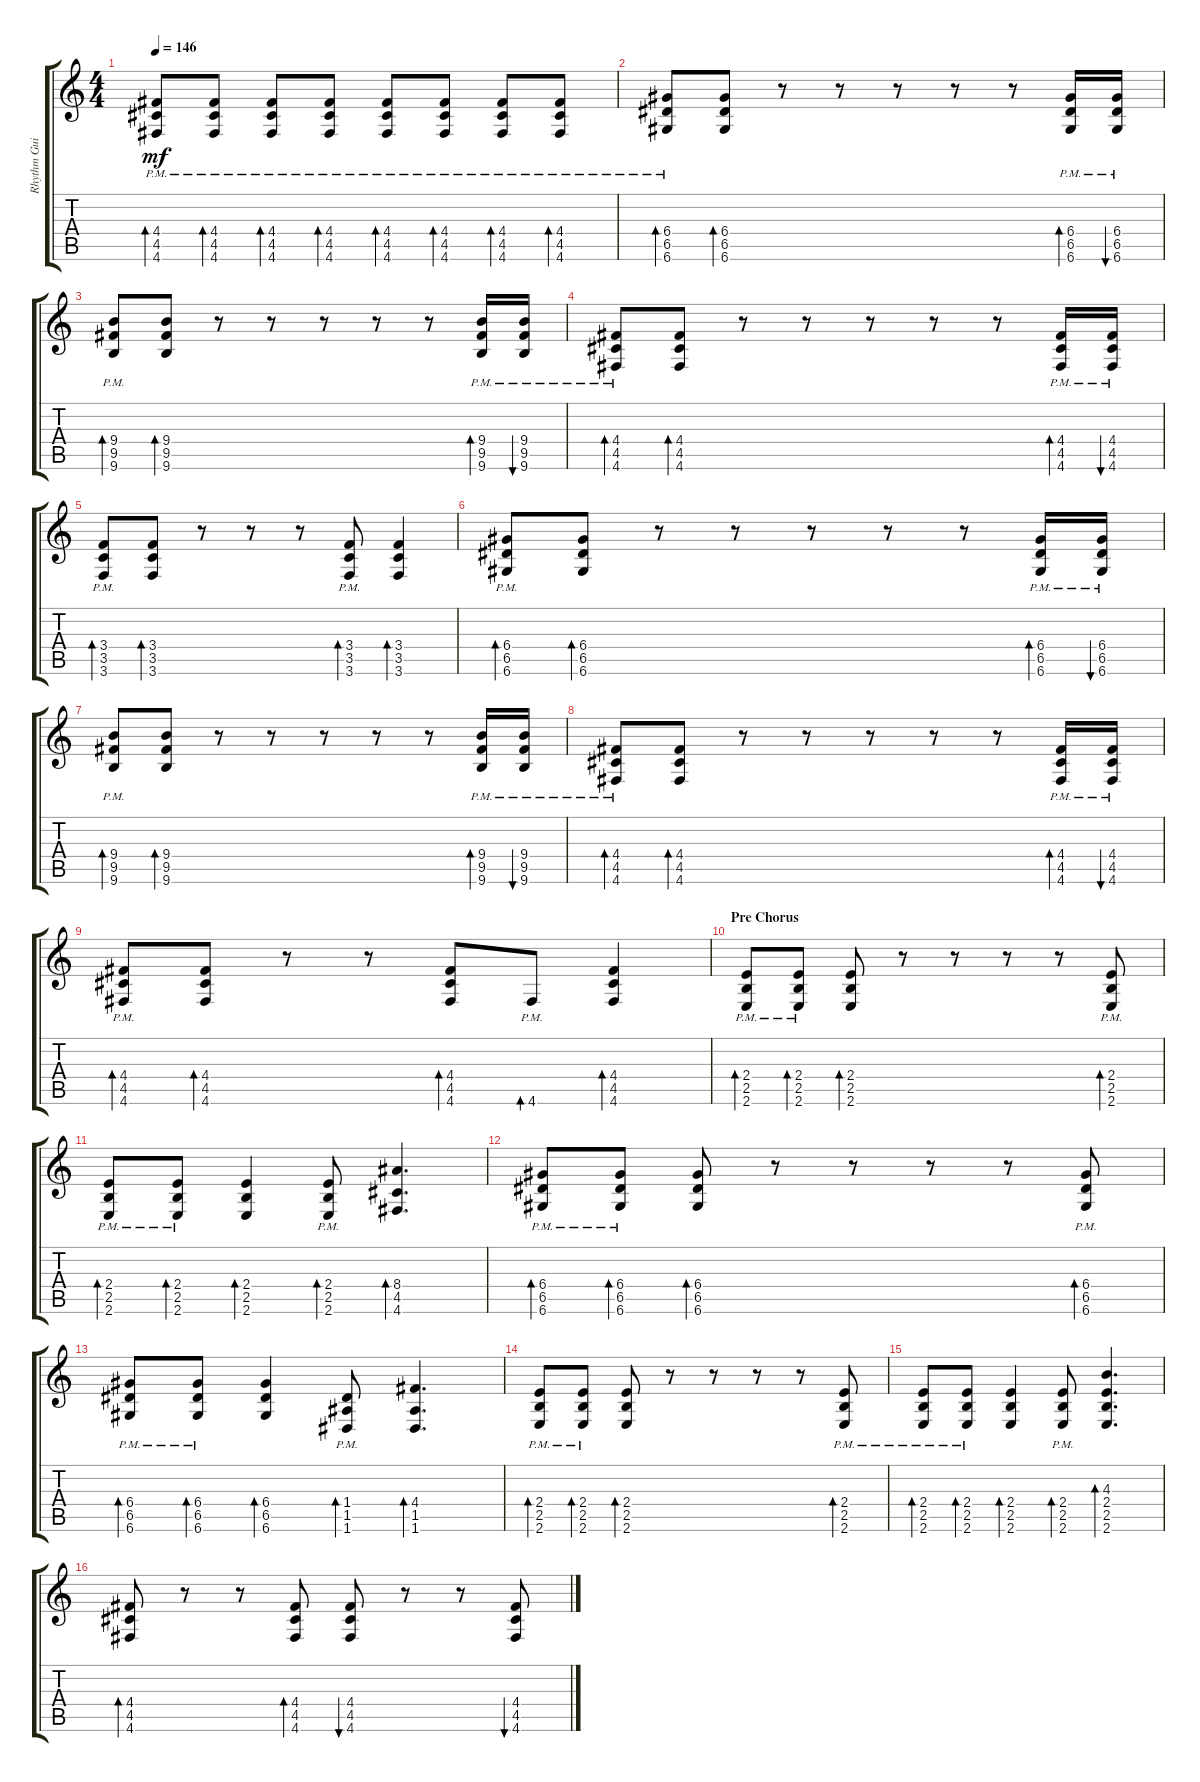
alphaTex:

\track ("Rhythm Guitar" "Rhythm Gui") {instrument overdrivenguitar}
\staff {score tabs}
\tuning (E4 B3 G3 D3 A2 D2) {hide}
\ts (4 4)
\tempo 146
\clef g2
\ks c
(4.4{pm} 4.5{pm} 4.6{pm}).8{bd 30 dy mf} (4.4{pm} 4.5{pm} 4.6{pm}).8{bd 30} (4.4{pm} 4.5{pm} 4.6{pm}).8{bd 30} (4.4{pm} 4.5{pm} 4.6{pm}).8{bd 30} (4.4{pm} 4.5{pm} 4.6{pm}).8{bd 30} (4.4{pm} 4.5{pm} 4.6{pm}).8{bd 30} (4.4{pm} 4.5{pm} 4.6{pm}).8{bd 30} (4.4{pm} 4.5{pm} 4.6{pm}).8{bd 30} |
(6.4{pm} 6.5{pm} 6.6{pm}).8{bd 30} (6.4 6.5 6.6).8{bd 30} r.8 r.8 r.8 r.8 r.8 (6.4{pm} 6.5{pm} 6.6{pm}).16{bd 30} (6.4{pm} 6.5{pm} 6.6{pm}).16{bu 30} |
(9.4{pm} 9.5{pm} 9.6{pm}).8{bd 30} (9.4 9.5 9.6).8{bd 30} r.8 r.8 r.8 r.8 r.8 (9.4{pm} 9.5{pm} 9.6{pm}).16{bd 30} (9.4{pm} 9.5{pm} 9.6{pm}).16{bu 30} |
(4.4{pm} 4.5{pm} 4.6{pm}).8{bd 30} (4.4 4.5 4.6).8{bd 30} r.8 r.8 r.8 r.8 r.8 (4.4{pm} 4.5{pm} 4.6{pm}).16{bd 30} (4.4{pm} 4.5{pm} 4.6{pm}).16{bu 30} |
(3.4{pm} 3.5{pm} 3.6{pm}).8{bd 30} (3.4 3.5 3.6).8{bd 30} r.8 r.8 r.8 (3.4{pm} 3.5{pm} 3.6{pm}).8{bd 30} (3.4 3.5 3.6).4{bd 30} |
(6.4{pm} 6.5{pm} 6.6{pm}).8{bd 30} (6.4 6.5 6.6).8{bd 30} r.8 r.8 r.8 r.8 r.8 (6.4{pm} 6.5{pm} 6.6{pm}).16{bd 30} (6.4{pm} 6.5{pm} 6.6{pm}).16{bu 30} |
(9.4{pm} 9.5{pm} 9.6{pm}).8{bd 30} (9.4 9.5 9.6).8{bd 30} r.8 r.8 r.8 r.8 r.8 (9.4{pm} 9.5{pm} 9.6{pm}).16{bd 30} (9.4{pm} 9.5{pm} 9.6{pm}).16{bu 30} |
(4.4{pm} 4.5{pm} 4.6{pm}).8{bd 30} (4.4 4.5 4.6).8{bd 30} r.8 r.8 r.8 r.8 r.8 (4.4{pm} 4.5{pm} 4.6{pm}).16{bd 30} (4.4{pm} 4.5{pm} 4.6{pm}).16{bu 30} |
(4.4{pm} 4.5{pm} 4.6{pm}).8{bd 30} (4.4 4.5 4.6).8{bd 30} r.8 r.8 (4.4 4.5 4.6).8{bd 30} 4.6{pm}.8{bd 30} (4.4 4.5 4.6).4{bd 30} |
\section ("" "Pre Chorus")
(2.4{pm} 2.5{pm} 2.6{pm}).8{bd 30} (2.4{pm} 2.5{pm} 2.6{pm}).8{bd 30} (2.4 2.5 2.6).8{bd 30} r.8 r.8 r.8 r.8 (2.4{pm} 2.5{pm} 2.6{pm}).8{bd 30} |
(2.4{pm} 2.5{pm} 2.6{pm}).8{bd 30} (2.4{pm} 2.5{pm} 2.6{pm}).8{bd 30} (2.4 2.5 2.6).4{bd 30} (2.4{pm} 2.5{pm} 2.6{pm}).8{bd 30} (8.4 4.5 4.6).4{d bd 30} |
(6.4{pm} 6.5{pm} 6.6{pm}).8{bd 30} (6.4{pm} 6.5{pm} 6.6{pm}).8{bd 30} (6.4 6.5 6.6).8{bd 30} r.8 r.8 r.8 r.8 (6.4{pm} 6.5{pm} 6.6{pm}).8{bd 30} |
(6.4{pm} 6.5{pm} 6.6{pm}).8{bd 30} (6.4{pm} 6.5{pm} 6.6{pm}).8{bd 30} (6.4 6.5 6.6).4{bd 30} (1.4{pm} 1.5{pm} 1.6{pm}).8{bd 30} (4.4 1.5 1.6).4{d bd 30} |
(2.4{pm} 2.5{pm} 2.6{pm}).8{bd 30} (2.4{pm} 2.5{pm} 2.6{pm}).8{bd 30} (2.4 2.5 2.6).8{bd 30} r.8 r.8 r.8 r.8 (2.4{pm} 2.5{pm} 2.6{pm}).8{bd 30} |
(2.4{pm} 2.5{pm} 2.6{pm}).8{bd 30} (2.4{pm} 2.5{pm} 2.6{pm}).8{bd 30} (2.4 2.5 2.6).4{bd 30} (2.4{pm} 2.5{pm} 2.6{pm}).8{bd 30} (4.3 2.4 2.5 2.6).4{d bd 30} |
(4.4 4.5 4.6).8{bd 30} r.8 r.8 (4.4 4.5 4.6).8{bd 30} (4.4 4.5 4.6).8{bu 30} r.8 r.8 (4.4 4.5 4.6).8{bu 30}
